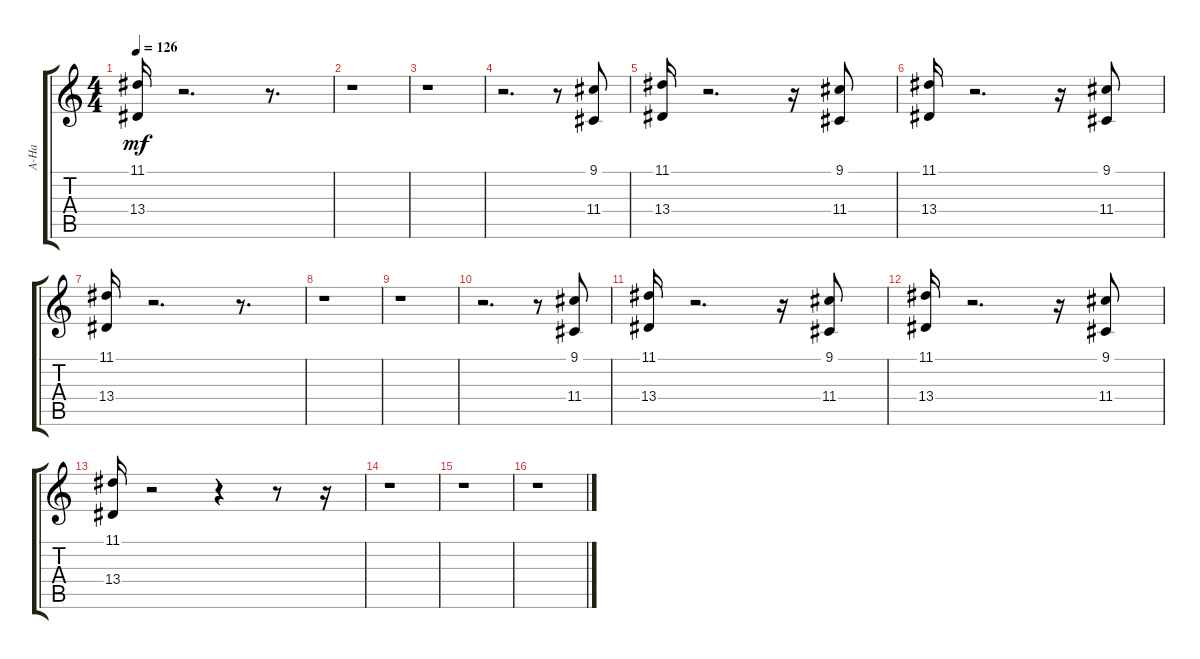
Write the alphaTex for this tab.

\track ("A-Ha" "A-Ha") {instrument choiraahs}
\staff {score tabs}
\tuning (E4 B3 G3 D3 A2 E2) {hide}
\ts (4 4)
\tempo 126
\clef g2
\ks c
(11.1 13.4).16{dy mf} r.2{d} r.8{d} |
r.1 |
r.1 |
r.2{d} r.8 (9.1 11.4).8 |
(11.1 13.4).16 r.2{d} r.16 (9.1 11.4).8 |
(11.1 13.4).16 r.2{d} r.16 (9.1 11.4).8 |
(11.1 13.4).16 r.2{d} r.8{d} |
r.1 |
r.1 |
r.2{d} r.8 (9.1 11.4).8 |
(11.1 13.4).16 r.2{d} r.16 (9.1 11.4).8 |
(11.1 13.4).16 r.2{d} r.16 (9.1 11.4).8 |
(11.1 13.4).16 r.2 r.4 r.8 r.16 |
r.1 |
r.1 |
r.1
